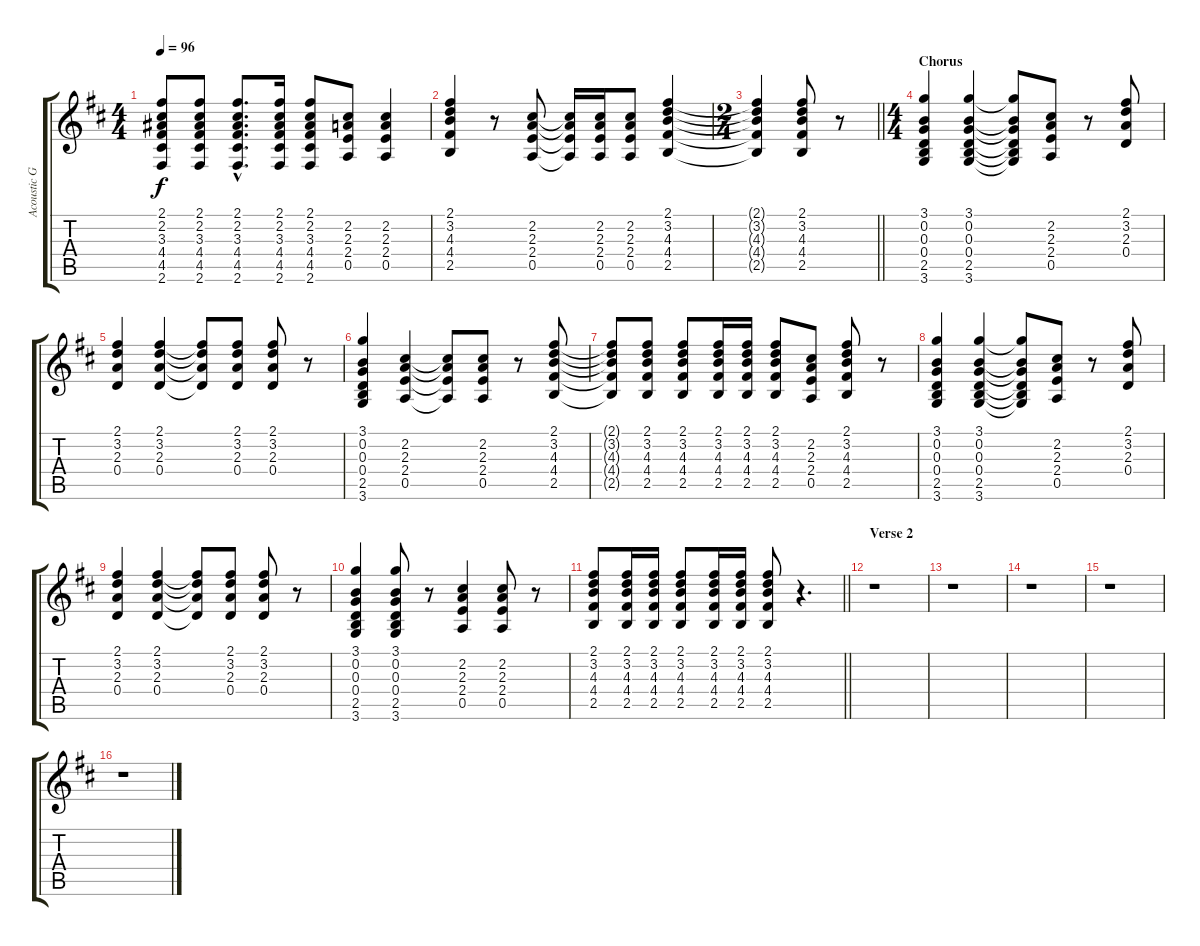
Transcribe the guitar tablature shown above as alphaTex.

\track ("Acoustic Guitar" "Acoustic G") {instrument acousticguitarsteel}
\staff {score tabs}
\tuning (E4 B3 G3 D3 A2 E2) {hide}
\ts (4 4)
\tempo 96
\clef g2
\ks d
(2.1 2.2 3.3 4.4 4.5 2.6).8{dy f} (2.1 2.2 3.3 4.4 4.5 2.6).8 (2.1{hac} 2.2{hac} 3.3{hac} 4.4{hac} 4.5{hac} 2.6{hac}).8{d} (2.1 2.2 3.3 4.4 4.5 2.6).16 (2.1 2.2 3.3 4.4 4.5 2.6).8 (2.2 2.3 2.4 0.5).8 (2.2 2.3 2.4 0.5).4 |
(2.1 3.2 4.3 4.4 2.5).4 r.8 (2.2 2.3 2.4 0.5).8 (2.2{t} 2.3{t} 2.4{t} 0.5{t}).16 (2.2 2.3 2.4 0.5).16 (2.2 2.3 2.4 0.5).8 (2.1 3.2 4.3 4.4 2.5).4 |
\ts (2 4)
\barLineRight lightlight
(2.1{t} 3.2{t} 4.3{t} 4.4{t} 2.5{t}).4 (2.1 3.2 4.3 4.4 2.5).8 r.8 |
\ts (4 4)
\section ("" "Chorus")
(3.1 0.2 0.3 0.4 2.5 3.6).4 (3.1 0.2 0.3 0.4 2.5 3.6).4 (3.1{t} 0.2{t} 0.3{t} 0.4{t} 2.5{t} 3.6{t}).8 (2.2 2.3 2.4 0.5).8 r.8 (2.1 3.2 2.3 0.4).8 |
(2.1 3.2 2.3 0.4).4 (2.1 3.2 2.3 0.4).4 (2.1{t} 3.2{t} 2.3{t} 0.4{t}).8 (2.1 3.2 2.3 0.4).8 (2.1 3.2 2.3 0.4).8 r.8 |
(3.1 0.2 0.3 0.4 2.5 3.6).4 (2.2 2.3 2.4 0.5).4 (2.2{t} 2.3{t} 2.4{t} 0.5{t}).8 (2.2 2.3 2.4 0.5).8 r.8 (2.1 3.2 4.3 4.4 2.5).8 |
(2.1{t} 3.2{t} 4.3{t} 4.4{t} 2.5{t}).8 (2.1 3.2 4.3 4.4 2.5).8 (2.1 3.2 4.3 4.4 2.5).8 (2.1 3.2 4.3 4.4 2.5).16 (2.1 3.2 4.3 4.4 2.5).16 (2.1 3.2 4.3 4.4 2.5).8 (2.2 2.3 2.4 0.5).8 (2.1 3.2 4.3 4.4 2.5).8 r.8 |
(3.1 0.2 0.3 0.4 2.5 3.6).4 (3.1 0.2 0.3 0.4 2.5 3.6).4 (3.1{t} 0.2{t} 0.3{t} 0.4{t} 2.5{t} 3.6{t}).8 (2.2 2.3 2.4 0.5).8 r.8 (2.1 3.2 2.3 0.4).8 |
(2.1 3.2 2.3 0.4).4 (2.1 3.2 2.3 0.4).4 (2.1{t} 3.2{t} 2.3{t} 0.4{t}).8 (2.1 3.2 2.3 0.4).8 (2.1 3.2 2.3 0.4).8 r.8 |
(3.1 0.2 0.3 0.4 2.5 3.6).4 (3.1 0.2 0.3 0.4 2.5 3.6).8 r.8 (2.2 2.3 2.4 0.5).4 (2.2 2.3 2.4 0.5).8 r.8 |
\barLineRight lightlight
(2.1 3.2 4.3 4.4 2.5).8 (2.1 3.2 4.3 4.4 2.5).16 (2.1 3.2 4.3 4.4 2.5).16 (2.1 3.2 4.3 4.4 2.5).8 (2.1 3.2 4.3 4.4 2.5).16 (2.1 3.2 4.3 4.4 2.5).16 (2.1 3.2 4.3 4.4 2.5).8 r.4{d} |
\section ("" "Verse 2")
r.1 |
r.1 |
r.1 |
r.1 |
r.1
